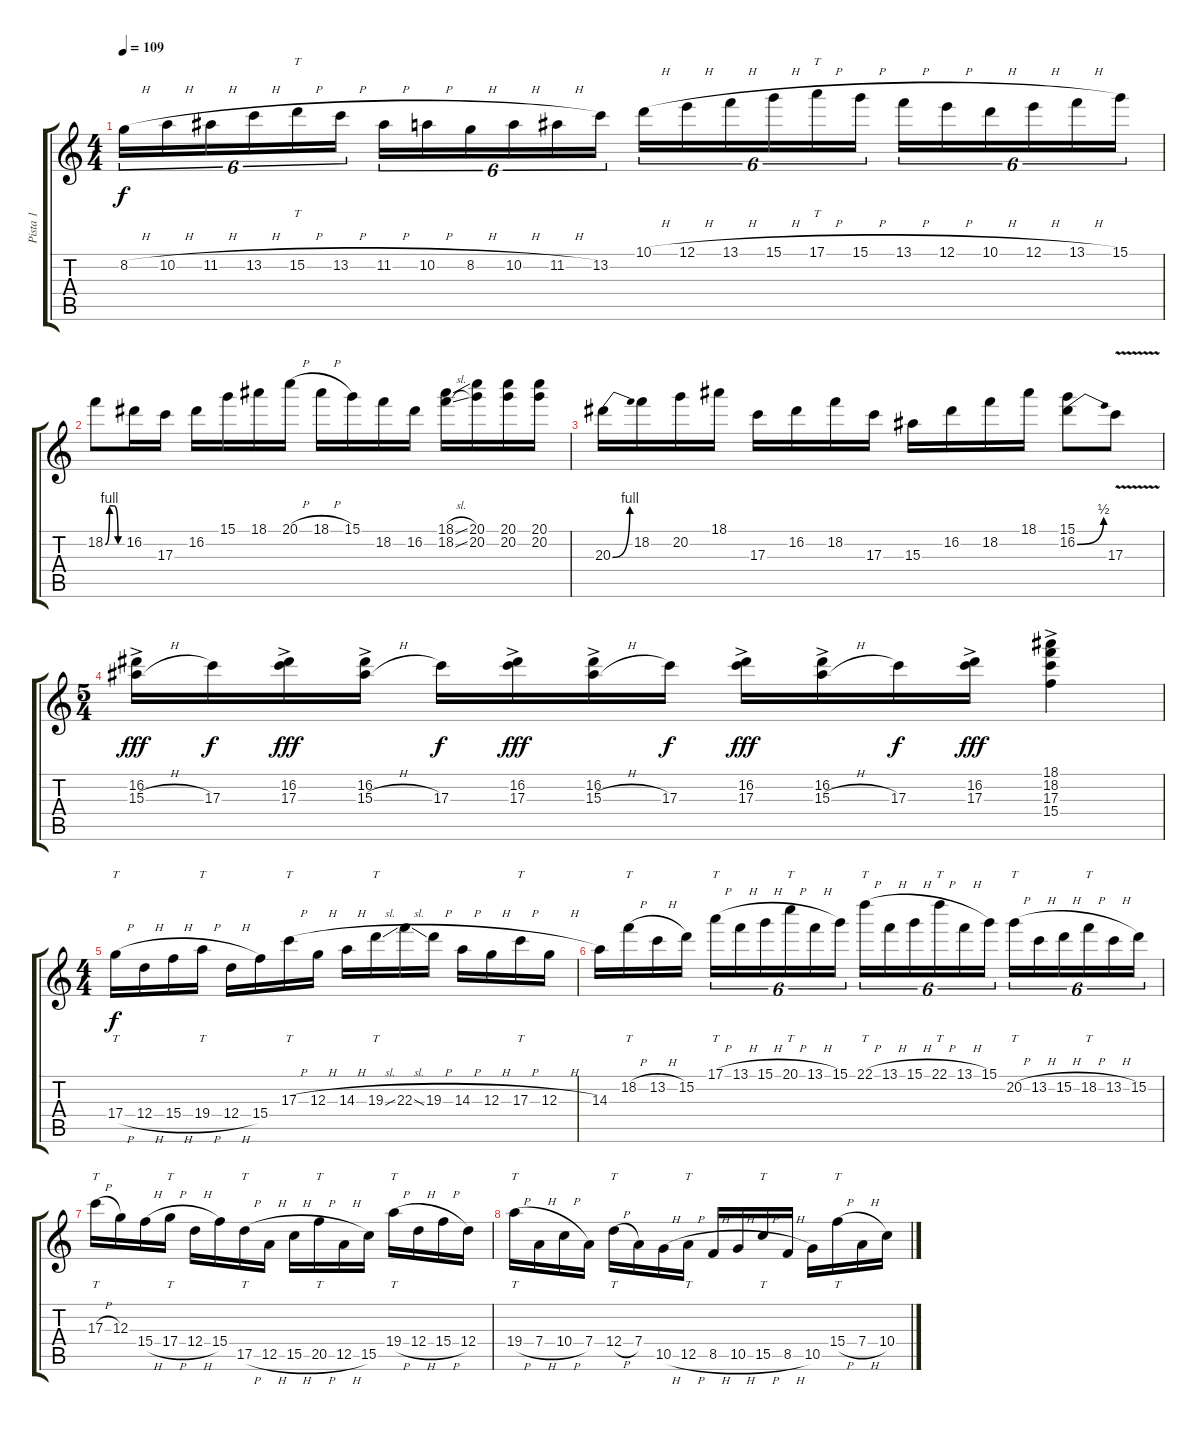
\track ("Pista 1" "Pista 1") {instrument distortionguitar}
\staff {score tabs}
\tuning (E4 B3 G3 D3 A2 E2) {hide}
\ts (4 4)
\tempo 109
\clef g2
\ks c
8.2{h}.16{tu (6 4) dy f} 10.2{h}.16{tu (6 4)} 11.2{h}.16{tu (6 4)} 13.2{h}.16{tu (6 4)} 15.2{h}.16{tt tu (6 4)} 13.2{h}.16{tu (6 4)} 11.2{h}.16{tu (6 4)} 10.2{h}.16{tu (6 4)} 8.2{h}.16{tu (6 4)} 10.2{h}.16{tu (6 4)} 11.2{h}.16{tu (6 4)} 13.2.16{tu (6 4)} 10.1{h}.16{tu (6 4)} 12.1{h}.16{tu (6 4)} 13.1{h}.16{tu (6 4)} 15.1{h}.16{tu (6 4)} 17.1{h}.16{tt tu (6 4)} 15.1{h}.16{tu (6 4)} 13.1{h}.16{tu (6 4)} 12.1{h}.16{tu (6 4)} 10.1{h}.16{tu (6 4)} 12.1{h}.16{tu (6 4)} 13.1{h}.16{tu (6 4)} 15.1.16{tu (6 4)} |
18.2{be (custom 0 0 15 4 30 4 45 0 60 0)}.8 16.2.16 17.3.16 16.2.16 15.1.16 18.1.16 20.1{h}.16 18.1{h}.16 15.1.16 18.2.16 16.2.16 (18.1{sl} 18.2{sl}).16 (20.1 20.2).16 (20.1 20.2).16 (20.1 20.2).16 |
20.3{be (bend 0 0 60 4)}.16 18.2.16 20.2.16 18.1.16 17.3.16 16.2.16 18.2.16 17.3.16 15.3.16 16.2.16 18.2.16 18.1.16 (15.1 16.2{be (bend 0 0 60 2)}).8 17.3{v}.8 |
\ts (5 4)
(16.2 15.3{h ac}).16{dy fff} 17.3.16{dy f} (16.2 17.3{ac}).16{dy fff} (16.2 15.3{h ac}).16 17.3.16{dy f} (16.2 17.3{ac}).16{dy fff} (16.2 15.3{h ac}).16 17.3.16{dy f} (16.2 17.3{ac}).16{dy fff} (16.2 15.3{h ac}).16 17.3.16{dy f} (16.2 17.3{ac}).16{dy fff} (18.1{ac} 18.2 17.3 15.4).4 |
\ts (4 4)
17.4{h}.16{tt dy f} 12.4{h}.16 15.4{h}.16 19.4{h}.16{tt} 12.4{h}.16 15.4.16 17.3{h}.16{tt} 12.3{h}.16 14.3{h}.16 19.3{sl}.16{tt} 22.3{sl}.16 19.3{h}.16 14.3{h}.16 12.3{h}.16 17.3{h}.16{tt} 12.3{h}.16 |
14.3.16 18.2{h}.16{tt} 13.2{h}.16 15.2.16 17.1{h}.16{tt tu (6 4)} 13.1{h}.16{tu (6 4)} 15.1{h}.16{tu (6 4)} 20.1{h}.16{tt tu (6 4)} 13.1{h}.16{tu (6 4)} 15.1.16{tu (6 4)} 22.1{h}.16{tt tu (6 4)} 13.1{h}.16{tu (6 4)} 15.1{h}.16{tu (6 4)} 22.1{h}.16{tt tu (6 4)} 13.1{h}.16{tu (6 4)} 15.1.16{tu (6 4)} 20.2{h}.16{tt tu (6 4)} 13.2{h}.16{tu (6 4)} 15.2{h}.16{tu (6 4)} 18.2{h}.16{tt tu (6 4)} 13.2{h}.16{tu (6 4)} 15.2.16{tu (6 4)} |
17.3{h}.16{tt} 12.3.16 15.4{h}.16 17.4{h}.16{tt} 12.4{h}.16 15.4.16 17.5{h}.16{tt} 12.5{h}.16 15.5{h}.16 20.5{h}.16{tt} 12.5{h}.16 15.5.16 19.4{h}.16{tt} 12.4{h}.16 15.4{h}.16 12.4.16 |
19.4{h}.16{tt} 7.4{h}.16 10.4{h}.16 7.4.16 12.4{h}.16{tt} 7.4.16 10.5{h}.16 12.5{h}.16{tt} 8.5{h}.16 10.5{h}.16 15.5{h}.16{tt} 8.5{h}.16 10.5.16 15.4{h}.16{tt} 7.4{h}.16 10.4.16
